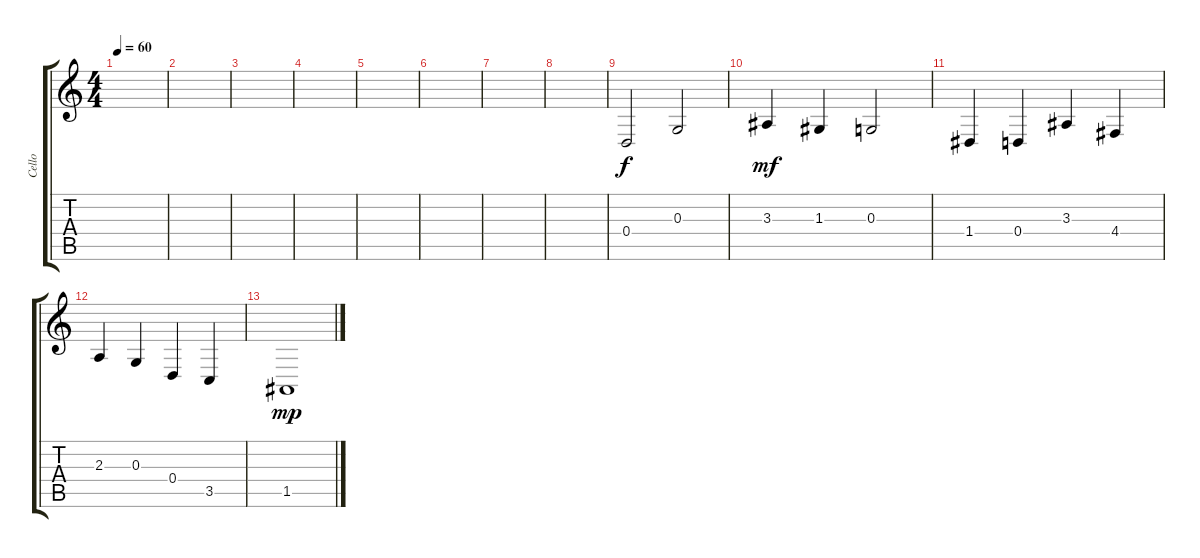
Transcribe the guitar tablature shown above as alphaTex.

\track ("Cello" "Cello") {instrument cello}
\staff {score tabs}
\tuning (E4 B3 G3 D3 A2 E2) {hide}
\ts (4 4)
\tempo 60
\clef g2
\ks c
|
|
|
|
|
|
|
|
0.4.2 0.3.2 |
3.3.4{dy mf} 1.3.4 0.3.2 |
1.4.4 0.4.4 3.3.4 4.4.4 |
2.3.4 0.3.4 0.4.4 3.5.4 |
1.5.1{dy mp}
